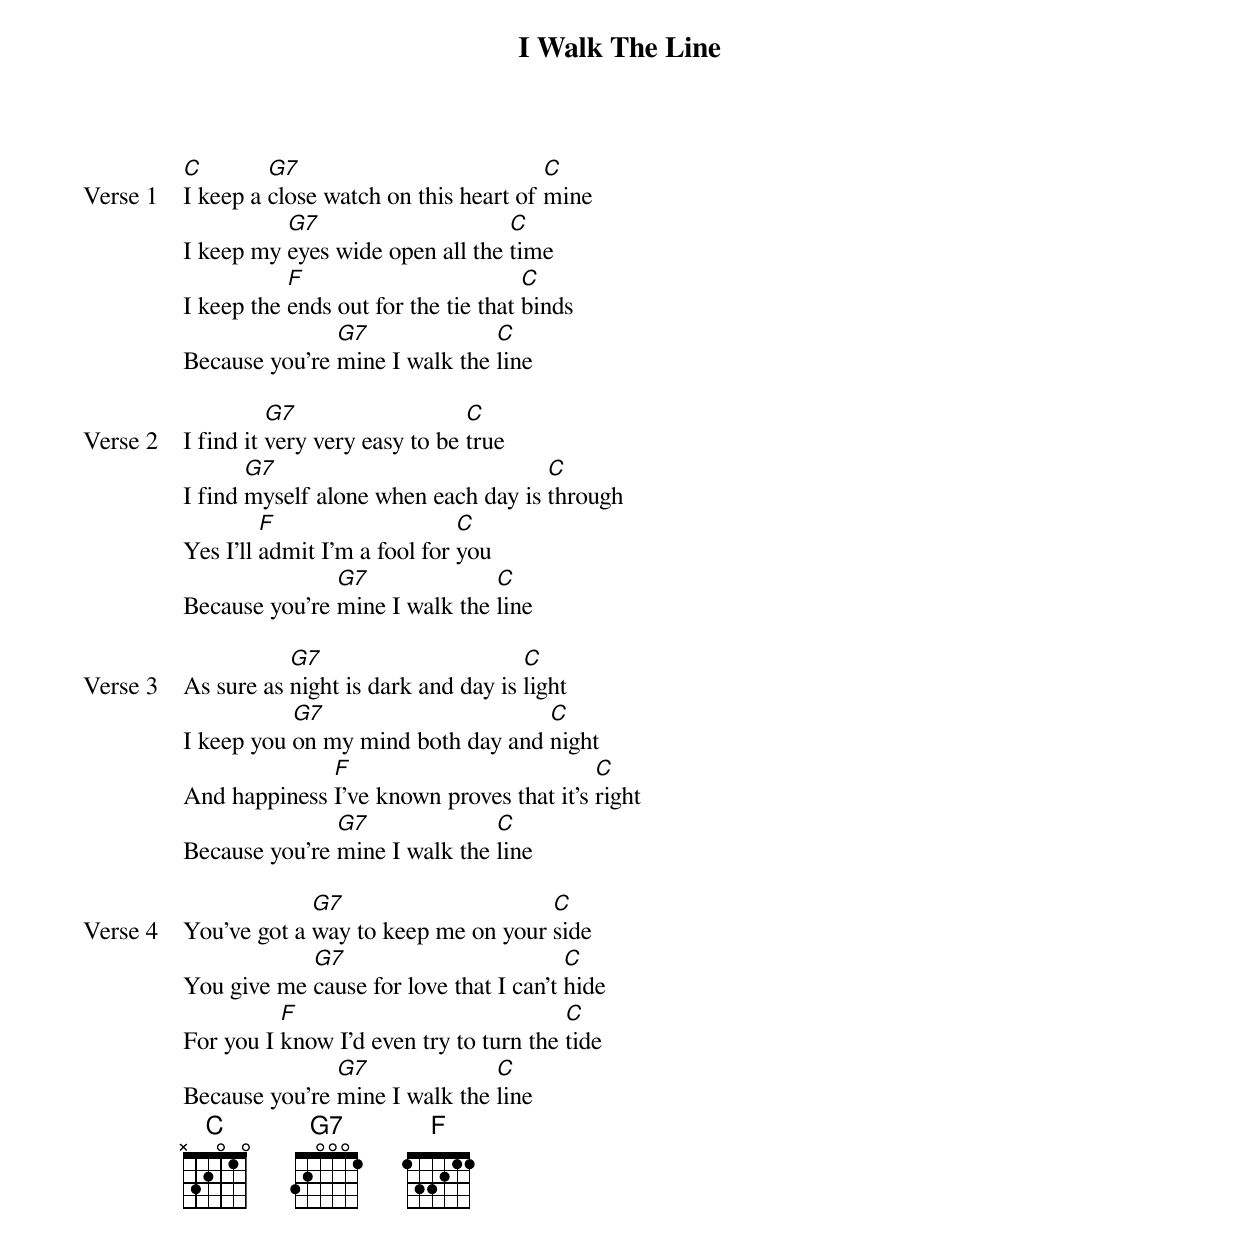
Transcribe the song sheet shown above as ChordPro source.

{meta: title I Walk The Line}
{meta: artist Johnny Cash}
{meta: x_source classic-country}
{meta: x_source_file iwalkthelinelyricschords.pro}
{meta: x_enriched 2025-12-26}

{start_of_verse: Verse 1}
[C]I keep a [G7]close watch on this heart of [C]mine
I keep my [G7]eyes wide open all the [C]time
I keep the [F]ends out for the tie that [C]binds
Because you're [G7]mine I walk the [C]line
{end_of_verse}

{start_of_verse: Verse 2}
I find it [G7]very very easy to be [C]true
I find [G7]myself alone when each day is [C]through
Yes I'll [F]admit I'm a fool for [C]you
Because you're [G7]mine I walk the [C]line
{end_of_verse}

{start_of_verse: Verse 3}
As sure as [G7]night is dark and day is [C]light
I keep you [G7]on my mind both day and [C]night
And happiness [F]I've known proves that it's [C]right
Because you're [G7]mine I walk the [C]line
{end_of_verse}

{start_of_verse: Verse 4}
You've got a [G7]way to keep me on your [C]side
You give me [G7]cause for love that I can't [C]hide
For you I [F]know I'd even try to turn the [C]tide
Because you're [G7]mine I walk the [C]line
{end_of_verse}
